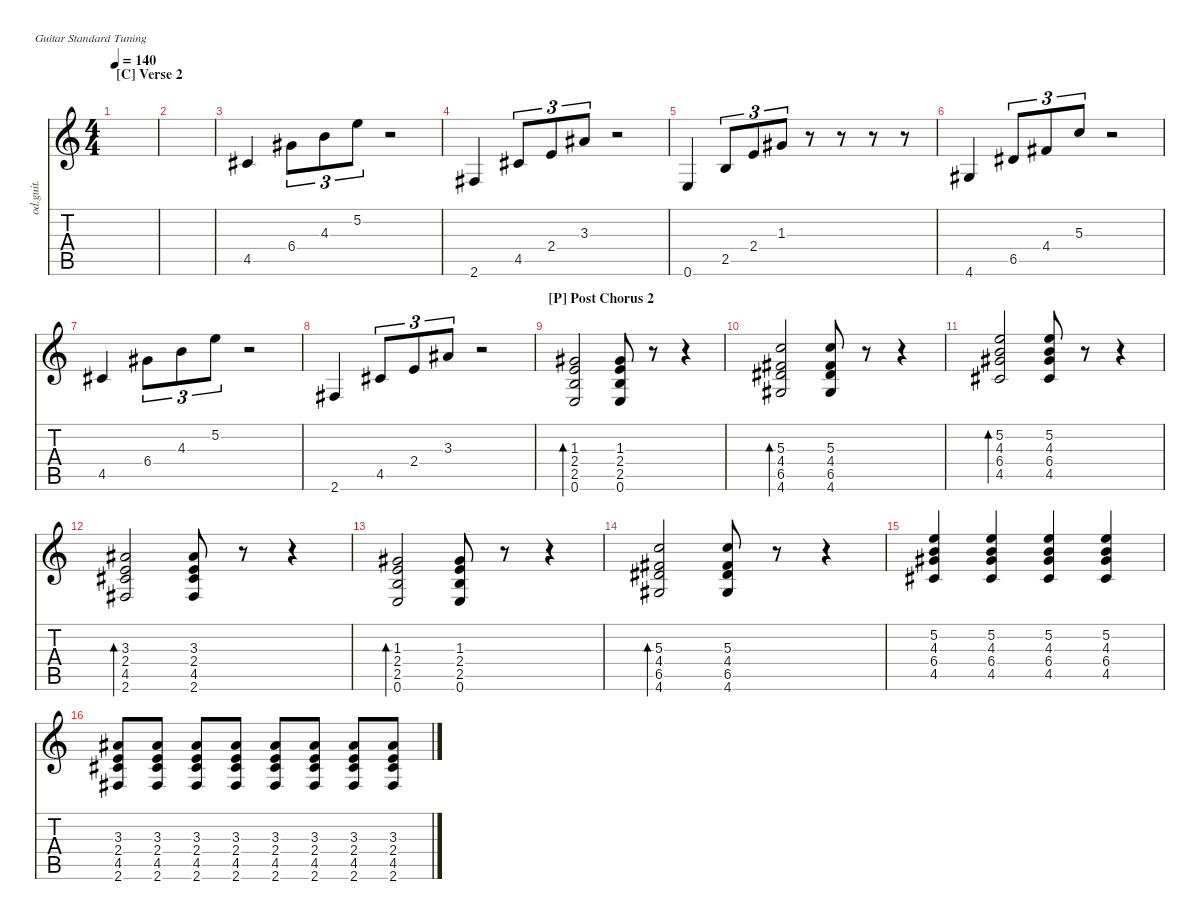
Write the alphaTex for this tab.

\defaultSystemsLayout 4
\hideDynamics
\bracketExtendMode nobrackets
\otherSystemsTrackNameOrientation horizontal
\track ("Ритм" "od.guit.") {instrument overdrivenguitar}
\staff {score tabs}
\tuning (E4 B3 G3 D3 A2 E2)
\ts (4 4)
\section ("C" "Verse 2")
\tempo 140
\clef g2
\ks c
|
|
4.5{acc #}.4{beam Up} 6.4{acc #}.8{tu (3 2) beam Down} 4.3.8{tu (3 2) beam Down} 5.2.8{tu (3 2) beam Down} r.2{beam Down} |
2.6{acc #}.4{beam Up} 4.5{acc #}.8{tu (3 2) beam Up} 2.4.8{tu (3 2) beam Up} 3.3{acc #}.8{tu (3 2) beam Up} r.2{beam Up} |
0.6.4{beam Up} 2.5.8{tu (3 2) beam Up} 2.4.8{tu (3 2) beam Up} 1.3{acc #}.8{tu (3 2) beam Up} r.8{beam Up} r.8{beam Up} r.8{beam Up} r.8{beam Up} |
4.6{acc #}.4{beam Up} 6.5{acc #}.8{tu (3 2) beam Up} 4.4{acc #}.8{tu (3 2) beam Up} 5.3.8{tu (3 2) beam Up} r.2{beam Up} |
4.5{acc #}.4{beam Up} 6.4{acc #}.8{tu (3 2) beam Down} 4.3.8{tu (3 2) beam Down} 5.2.8{tu (3 2) beam Down} r.2{beam Down} |
2.6{acc #}.4{beam Up} 4.5{acc #}.8{tu (3 2) beam Up} 2.4.8{tu (3 2) beam Up} 3.3{acc #}.8{tu (3 2) beam Up} r.2{beam Up} |
\section ("P" "Post Chorus 2")
(0.6 2.5 2.4 1.3{acc #}).2{bd 112 beam Up} (0.6 2.5 2.4 1.3{acc #}).8{beam Up} r.8{beam Up} r.4{beam Up} |
(4.6{acc #} 6.5{acc #} 4.4{acc #} 5.3).2{bd 111 beam Up} (4.6{acc #} 6.5{acc #} 4.4{acc #} 5.3).8{beam Up} r.8{beam Up} r.4{beam Up} |
(4.5{acc #} 6.4{acc #} 4.3 5.2).2{bd 110 beam Up} (4.5{acc #} 6.4{acc #} 4.3 5.2).8{beam Up} r.8{beam Up} r.4{beam Up} |
(2.6{acc #} 4.5{acc #} 2.4 3.3{acc #}).2{bd 109 beam Up} (2.6{acc #} 4.5{acc #} 2.4 3.3{acc #}).8{beam Up} r.8{beam Up} r.4{beam Up} |
(0.6 2.5 2.4 1.3{acc #}).2{bd 112 beam Up} (0.6 2.5 2.4 1.3{acc #}).8{beam Up} r.8{beam Up} r.4{beam Up} |
(4.6{acc #} 6.5{acc #} 4.4{acc #} 5.3).2{bd 108 beam Up} (4.6{acc #} 6.5{acc #} 4.4{acc #} 5.3).8{beam Up} r.8{beam Up} r.4{beam Up} |
(4.5{acc #} 6.4{acc #} 4.3 5.2).4{beam Up} (4.5{acc #} 6.4{acc #} 4.3 5.2).4{beam Up} (4.5{acc #} 6.4{acc #} 4.3 5.2).4{beam Up} (4.5{acc #} 6.4{acc #} 4.3 5.2).4{beam Up} |
(2.6{acc #} 4.5{acc #} 2.4 3.3{acc #}).8{beam Up} (2.6{acc #} 4.5{acc #} 2.4 3.3{acc #}).8{beam Up} (2.6{acc #} 4.5{acc #} 2.4 3.3{acc #}).8{beam Up} (2.6{acc #} 4.5{acc #} 2.4 3.3{acc #}).8{beam Up} (2.6{acc #} 4.5{acc #} 2.4 3.3{acc #}).8{beam Up} (2.6{acc #} 4.5{acc #} 2.4 3.3{acc #}).8{beam Up} (2.6{acc #} 4.5{acc #} 2.4 3.3{acc #}).8{beam Up} (2.6{acc #} 4.5{acc #} 2.4 3.3{acc #}).8{beam Up}
